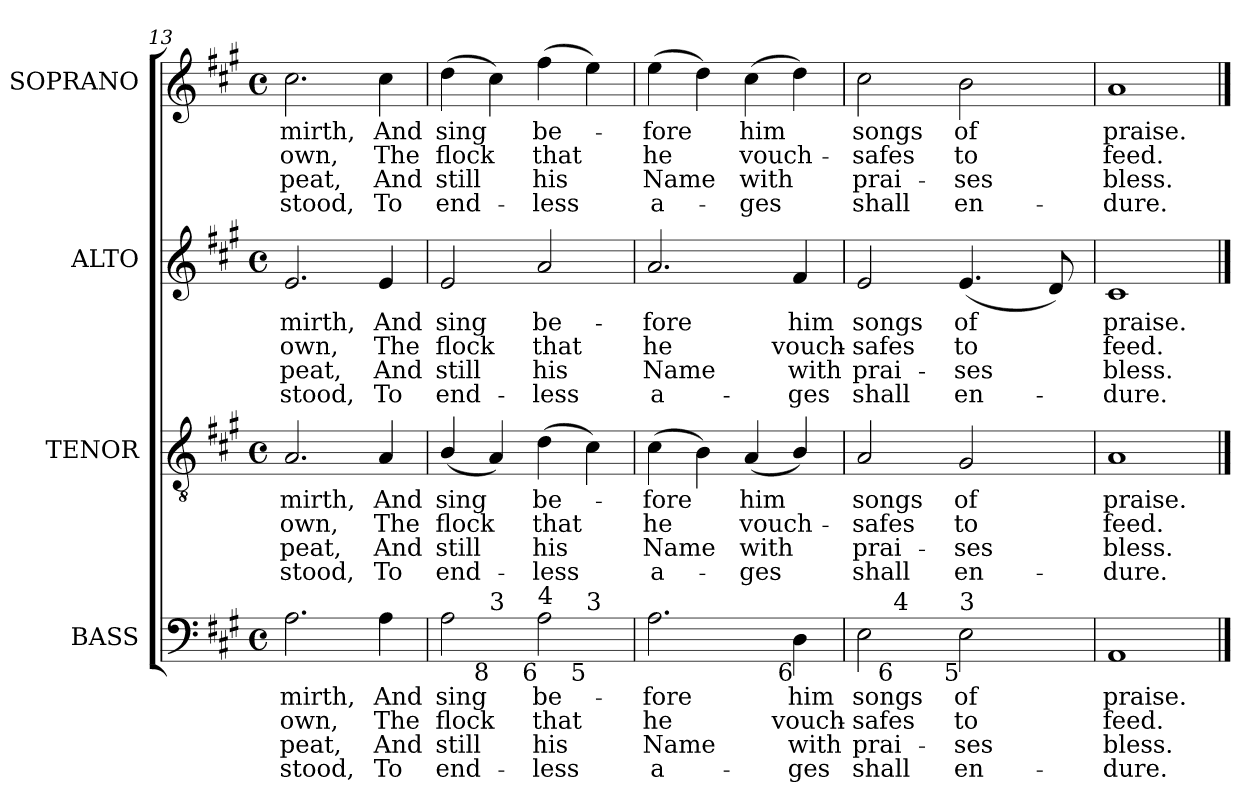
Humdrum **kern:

**kern	**text	**text	**text	**text	**kern	**text	**text	**text	**text	**kern	**text	**text	**text	**text	**kern	**text	**text	**text	**text
*part4	*part4	*part4	*part4	*part4	*part3	*part3	*part3	*part3	*part3	*part2	*part2	*part2	*part2	*part2	*part1	*part1	*part1	*part1	*part1
*staff4	*staff4	*staff4	*staff4	*staff4	*staff3	*staff3	*staff3	*staff3	*staff3	*staff2	*staff2	*staff2	*staff2	*staff2	*staff1	*staff1	*staff1	*staff1	*staff1
*I"BASS	*	*	*	*	*I"TENOR	*	*	*	*	*I"ALTO	*	*	*	*	*I"SOPRANO	*	*	*	*
*I'B.	*	*	*	*	*I'T.	*	*	*	*	*I'A.	*	*	*	*	*I'S.	*	*	*	*
*clefF4	*	*	*	*	*clefGv2	*	*	*	*	*clefG2	*	*	*	*	*clefG2	*	*	*	*
*	*	*	*	*	*ITrd7c12	*	*	*	*	*	*	*	*	*	*	*	*	*	*
*k[f#c#g#]	*	*	*	*	*k[f#c#g#]	*	*	*	*	*k[f#c#g#]	*	*	*	*	*k[f#c#g#]	*	*	*	*
*A:	*	*	*	*	*A:	*	*	*	*	*A:	*	*	*	*	*A:	*	*	*	*
*M4/4	*	*	*	*	*M4/4	*	*	*	*	*M4/4	*	*	*	*	*M4/4	*	*	*	*
*met(c)	*	*	*	*	*met(c)	*	*	*	*	*met(c)	*	*	*	*	*met(c)	*	*	*	*
=13	=13	=13	=13	=13	=13	=13	=13	=13	=13	=13	=13	=13	=13	=13	=13	=13	=13	=13	=13
!	!LO:LY:b:color=#000000	!LO:LY:b:color=#000000	!LO:LY:b:color=#000000	!LO:LY:b:color=#000000	!	!	!	!	!	!	!	!	!	!	!	!	!	!	!
!	!	!	!	!	!	!LO:LY:b:color=#000000	!LO:LY:b:color=#000000	!LO:LY:b:color=#000000	!LO:LY:b:color=#000000	!	!	!	!	!	!	!	!	!	!
!	!	!	!	!	!	!	!	!	!	!	!LO:LY:b:color=#000000	!LO:LY:b:color=#000000	!LO:LY:b:color=#000000	!LO:LY:b:color=#000000	!	!	!	!	!
!	!	!	!	!	!	!	!	!	!	!	!	!	!	!	!	!LO:LY:b:color=#000000	!LO:LY:b:color=#000000	!LO:LY:b:color=#000000	!LO:LY:b:color=#000000
2.Ai\	mirth,	own,	peat,	stood,	2.AAi/	mirth,	own,	peat,	stood,	2.ei/	mirth,	own,	peat,	stood,	2.cc#i\	mirth,	own,	peat,	stood,
!	!LO:LY:b:color=#000000	!LO:LY:b:color=#000000	!LO:LY:b:color=#000000	!LO:LY:b:color=#000000	!	!	!	!	!	!	!	!	!	!	!	!	!	!	!
!	!	!	!	!	!	!LO:LY:b:color=#000000	!LO:LY:b:color=#000000	!LO:LY:b:color=#000000	!LO:LY:b:color=#000000	!	!	!	!	!	!	!	!	!	!
!	!	!	!	!	!	!	!	!	!	!	!LO:LY:b:color=#000000	!LO:LY:b:color=#000000	!LO:LY:b:color=#000000	!LO:LY:b:color=#000000	!	!	!	!	!
!	!	!	!	!	!	!	!	!	!	!	!	!	!	!	!	!LO:LY:b:color=#000000	!LO:LY:b:color=#000000	!LO:LY:b:color=#000000	!LO:LY:b:color=#000000
4Ai\	And	The	And	To	4AAi/	And	The	And	To	4ei/	And	The	And	To	4cc#i\	And	The	And	To
=14	=14	=14	=14	=14	=14	=14	=14	=14	=14	=14	=14	=14	=14	=14	=14	=14	=14	=14	=14
!	!LO:LY:b:color=#000000	!LO:LY:b:color=#000000	!LO:LY:b:color=#000000	!LO:LY:b:color=#000000	!	!	!	!	!	!	!	!	!	!	!	!	!	!	!
!	!	!	!	!	!	!LO:LY:b:color=#000000	!LO:LY:b:color=#000000	!LO:LY:b:color=#000000	!LO:LY:b:color=#000000	!	!	!	!	!	!	!	!	!	!
!	!	!	!	!	!	!	!	!	!	!	!LO:LY:b:color=#000000	!LO:LY:b:color=#000000	!LO:LY:b:color=#000000	!LO:LY:b:color=#000000	!	!	!	!	!
!LO:TX:b:rj:t=9	!	!	!	!	!	!	!	!	!	!	!	!	!	!	!	!	!	!	!
!LO:TX:t=4	!	!	!	!	!	!	!	!	!	!	!	!	!	!	!	!	!	!	!
!	!	!	!	!	!	!	!	!	!	!	!	!	!	!	!	!LO:LY:b:color=#000000	!LO:LY:b:color=#000000	!LO:LY:b:color=#000000	!LO:LY:b:color=#000000
*^	*	*	*	*	*	*	*	*	*	*	*	*	*	*	*	*	*	*	*
*	*^	*	*	*	*	*	*	*	*	*	*	*	*	*	*	*	*	*	*	*
2Ai\	4ryy	2.ryy	sing	flock	still	end-	(4BBi/	sing	flock	still	end-	2ei/	sing	flock	still	end-	(4ddi\	sing	flock	still	end-
!	!LO:TX:b:rj:t=8	!	!	!	!	!	!	!	!	!	!	!	!	!	!	!	!	!	!	!	!
!	!LO:TX:t=3	!	!	!	!	!	!	!	!	!	!	!	!	!	!	!	!	!	!	!	!
.	2.ryy	.	.	.	.	.	4AAi/)	.	.	.	.	.	.	.	.	.	4cc#i\)	.	.	.	.
!	!	!	!LO:LY:b:color=#000000	!LO:LY:b:color=#000000	!LO:LY:b:color=#000000	!LO:LY:b:color=#000000	!	!	!	!	!	!	!	!	!	!	!	!	!	!	!
!	!	!	!	!	!	!	!	!LO:LY:b:color=#000000	!LO:LY:b:color=#000000	!LO:LY:b:color=#000000	!LO:LY:b:color=#000000	!	!	!	!	!	!	!	!	!	!
!	!	!	!	!	!	!	!	!	!	!	!	!	!LO:LY:b:color=#000000	!LO:LY:b:color=#000000	!LO:LY:b:color=#000000	!LO:LY:b:color=#000000	!	!	!	!	!
!LO:TX:b:rj:t=6	!	!	!	!	!	!	!	!	!	!	!	!	!	!	!	!	!	!	!	!	!
!LO:TX:t=4	!	!	!	!	!	!	!	!	!	!	!	!	!	!	!	!	!	!	!	!	!
!	!	!	!	!	!	!	!	!	!	!	!	!	!	!	!	!	!	!LO:LY:b:color=#000000	!LO:LY:b:color=#000000	!LO:LY:b:color=#000000	!LO:LY:b:color=#000000
2Ai\	.	.	be-	that	-his	less	(4Di\	be-	that	-his	less	2ai/	be-	that	-his	less	(4ff#i\	be-	that	-his	less
!	!	!LO:TX:b:rj:t=5	!	!	!	!	!	!	!	!	!	!	!	!	!	!	!	!	!	!	!
!	!	!LO:TX:t=3	!	!	!	!	!	!	!	!	!	!	!	!	!	!	!	!	!	!	!
.	.	4ryy	.	.	.	.	4C#i\)	.	.	.	.	.	.	.	.	.	4eei\)	.	.	.	.
*v	*v	*v	*	*	*	*	*	*	*	*	*	*	*	*	*	*	*	*	*	*	*
=15	=15	=15	=15	=15	=15	=15	=15	=15	=15	=15	=15	=15	=15	=15	=15	=15	=15	=15	=15
*^	*	*	*	*	*	*	*	*	*	*	*	*	*	*	*	*	*	*	*
*	*^	*	*	*	*	*	*	*	*	*	*	*	*	*	*	*	*	*	*	*
!	!	!	!LO:LY:b:color=#000000	!LO:LY:b:color=#000000	!LO:LY:b:color=#000000	!LO:LY:b:color=#000000	!	!	!	!	!	!	!	!	!	!	!	!	!	!	!
*v	*v	*v	*	*	*	*	*	*	*	*	*	*	*	*	*	*	*	*	*	*	*
*^	*	*	*	*	*	*	*	*	*	*	*	*	*	*	*	*	*	*	*
*	*^	*	*	*	*	*	*	*	*	*	*	*	*	*	*	*	*	*	*	*
!	!	!	!	!	!	!	!	!LO:LY:b:color=#000000	!LO:LY:b:color=#000000	!LO:LY:b:color=#000000	!LO:LY:b:color=#000000	!	!	!	!	!	!	!	!	!	!
*v	*v	*v	*	*	*	*	*	*	*	*	*	*	*	*	*	*	*	*	*	*	*
*^	*	*	*	*	*	*	*	*	*	*	*	*	*	*	*	*	*	*	*
*	*^	*	*	*	*	*	*	*	*	*	*	*	*	*	*	*	*	*	*	*
!	!	!	!	!	!	!	!	!	!	!	!	!	!LO:LY:b:color=#000000	!LO:LY:b:color=#000000	!LO:LY:b:color=#000000	!LO:LY:b:color=#000000	!	!	!	!	!
*v	*v	*v	*	*	*	*	*	*	*	*	*	*	*	*	*	*	*	*	*	*	*
*^	*	*	*	*	*	*	*	*	*	*	*	*	*	*	*	*	*	*	*
*	*^	*	*	*	*	*	*	*	*	*	*	*	*	*	*	*	*	*	*	*
!	!	!	!	!	!	!	!	!	!	!	!	!	!	!	!	!	!	!LO:LY:b:color=#000000	!LO:LY:b:color=#000000	!LO:LY:b:color=#000000	!LO:LY:b:color=#000000
*v	*v	*v	*	*	*	*	*	*	*	*	*	*	*	*	*	*	*	*	*	*	*
2.Ai\	-fore	he	Name	a-	(4C#i\	-fore	he	Name	a-	2.ai/	-fore	he	Name	a-	(4eei\	-fore	he	Name	a-
.	.	.	.	.	4BBi\)	.	.	.	.	.	.	.	.	.	4ddi\)	.	.	.	.
!	!	!	!	!	!	!LO:LY:b:color=#000000	!LO:LY:b:color=#000000	!LO:LY:b:color=#000000	!LO:LY:b:color=#000000	!	!	!	!	!	!	!	!	!	!
!	!	!	!	!	!	!	!	!	!	!	!	!	!	!	!	!LO:LY:b:color=#000000	!LO:LY:b:color=#000000	!LO:LY:b:color=#000000	!LO:LY:b:color=#000000
.	.	.	.	.	(4AAi/	him	vouch-	-with	ges	.	.	.	.	.	(4cc#i\	him	vouch-	-with	ges
!	!LO:LY:b:color=#000000	!LO:LY:b:color=#000000	!LO:LY:b:color=#000000	!LO:LY:b:color=#000000	!	!	!	!	!	!	!	!	!	!	!	!	!	!	!
!LO:TX:b:rj:t=6	!	!	!	!	!	!	!	!	!	!	!	!	!	!	!	!	!	!	!
!	!	!	!	!	!	!	!	!	!	!	!LO:LY:b:color=#000000	!LO:LY:b:color=#000000	!LO:LY:b:color=#000000	!LO:LY:b:color=#000000	!	!	!	!	!
4Di\	him	vouch-	-with	ges	4BBi/)	.	.	.	.	4f#i/	him	vouch-	-with	ges	4ddi\)	.	.	.	.
=16	=16	=16	=16	=16	=16	=16	=16	=16	=16	=16	=16	=16	=16	=16	=16	=16	=16	=16	=16
!	!LO:LY:b:color=#000000	!LO:LY:b:color=#000000	!LO:LY:b:color=#000000	!LO:LY:b:color=#000000	!	!	!	!	!	!	!	!	!	!	!	!	!	!	!
!	!	!	!	!	!	!LO:LY:b:color=#000000	!LO:LY:b:color=#000000	!LO:LY:b:color=#000000	!LO:LY:b:color=#000000	!	!	!	!	!	!	!	!	!	!
!	!	!	!	!	!	!	!	!	!	!	!LO:LY:b:color=#000000	!LO:LY:b:color=#000000	!LO:LY:b:color=#000000	!LO:LY:b:color=#000000	!	!	!	!	!
!	!	!	!	!	!	!	!	!	!	!	!	!	!	!	!	!LO:LY:b:color=#000000	!LO:LY:b:color=#000000	!LO:LY:b:color=#000000	!LO:LY:b:color=#000000
*^	*	*	*	*	*	*	*	*	*	*	*	*	*	*	*	*	*	*	*
2Ei\	16ryy	songs	-safes	prai-	-shall	2AAi/	songs	-safes	prai-	-shall	2ei/	songs	-safes	prai-	-shall	2cc#i\	songs	-safes	prai-	-shall
.	64ryy	.	.	.	.	.	.	.	.	.	.	.	.	.	.	.	.	.	.	.
.	256..ryy	.	.	.	.	.	.	.	.	.	.	.	.	.	.	.	.	.	.	.
!	!LO:TX:b:rj:t=6	!	!	!	!	!	!	!	!	!	!	!	!	!	!	!	!	!	!	!
!	!LO:TX:t=4	!	!	!	!	!	!	!	!	!	!	!	!	!	!	!	!	!	!	!
.	2ryy	.	.	.	.	.	.	.	.	.	.	.	.	.	.	.	.	.	.	.
!	!	!LO:LY:b:color=#000000	!LO:LY:b:color=#000000	!LO:LY:b:color=#000000	!LO:LY:b:color=#000000	!	!	!	!	!	!	!	!	!	!	!	!	!	!	!
!	!	!	!	!	!	!	!LO:LY:b:color=#000000	!LO:LY:b:color=#000000	!LO:LY:b:color=#000000	!LO:LY:b:color=#000000	!	!	!	!	!	!	!	!	!	!
!	!	!	!	!	!	!	!	!	!	!	!	!LO:LY:b:color=#000000	!LO:LY:b:color=#000000	!LO:LY:b:color=#000000	!LO:LY:b:color=#000000	!	!	!	!	!
!LO:TX:b:rj:t=5	!	!	!	!	!	!	!	!	!	!	!	!	!	!	!	!	!	!	!	!
!LO:TX:t=3	!	!	!	!	!	!	!	!	!	!	!	!	!	!	!	!	!	!	!	!
!	!	!	!	!	!	!	!	!	!	!	!	!	!	!	!	!	!LO:LY:b:color=#000000	!LO:LY:b:color=#000000	!LO:LY:b:color=#000000	!LO:LY:b:color=#000000
2Ei\	.	of	to	ses	en-	2GG#i/	of	to	ses	en-	(4.ei/	of	to	ses	en-	2bi\	of	to	ses	en-
.	4ryy	.	.	.	.	.	.	.	.	.	.	.	.	.	.	.	.	.	.	.
.	8ryy	.	.	.	.	.	.	.	.	.	.	.	.	.	.	.	.	.	.	.
.	.	.	.	.	.	.	.	.	.	.	8di/)	.	.	.	.	.	.	.	.	.
.	32ryy	.	.	.	.	.	.	.	.	.	.	.	.	.	.	.	.	.	.	.
.	128ryy	.	.	.	.	.	.	.	.	.	.	.	.	.	.	.	.	.	.	.
.	1024ryy	.	.	.	.	.	.	.	.	.	.	.	.	.	.	.	.	.	.	.
*v	*v	*	*	*	*	*	*	*	*	*	*	*	*	*	*	*	*	*	*	*
=17	=17	=17	=17	=17	=17	=17	=17	=17	=17	=17	=17	=17	=17	=17	=17	=17	=17	=17	=17
*^	*	*	*	*	*	*	*	*	*	*	*	*	*	*	*	*	*	*	*
!	!	!LO:LY:b:color=#000000	!LO:LY:b:color=#000000	!LO:LY:b:color=#000000	!LO:LY:b:color=#000000	!	!	!	!	!	!	!	!	!	!	!	!	!	!	!
*v	*v	*	*	*	*	*	*	*	*	*	*	*	*	*	*	*	*	*	*	*
*^	*	*	*	*	*	*	*	*	*	*	*	*	*	*	*	*	*	*	*
!	!	!	!	!	!	!	!LO:LY:b:color=#000000	!LO:LY:b:color=#000000	!LO:LY:b:color=#000000	!LO:LY:b:color=#000000	!	!	!	!	!	!	!	!	!	!
*v	*v	*	*	*	*	*	*	*	*	*	*	*	*	*	*	*	*	*	*	*
*^	*	*	*	*	*	*	*	*	*	*	*	*	*	*	*	*	*	*	*
!	!	!	!	!	!	!	!	!	!	!	!	!LO:LY:b:color=#000000	!LO:LY:b:color=#000000	!LO:LY:b:color=#000000	!LO:LY:b:color=#000000	!	!	!	!	!
*v	*v	*	*	*	*	*	*	*	*	*	*	*	*	*	*	*	*	*	*	*
*^	*	*	*	*	*	*	*	*	*	*	*	*	*	*	*	*	*	*	*
!	!	!	!	!	!	!	!	!	!	!	!	!	!	!	!	!	!LO:LY:b:color=#000000	!LO:LY:b:color=#000000	!LO:LY:b:color=#000000	!LO:LY:b:color=#000000
*v	*v	*	*	*	*	*	*	*	*	*	*	*	*	*	*	*	*	*	*	*
1AAi	praise.	feed.	-bless.	dure.	1AAi	praise.	feed.	-bless.	dure.	1c#i	praise.	feed.	-bless.	dure.	1ai	praise.	feed.	-bless.	dure.
==	==	==	==	==	==	==	==	==	==	==	==	==	==	==	==	==	==	==	==
*-	*-	*-	*-	*-	*-	*-	*-	*-	*-	*-	*-	*-	*-	*-	*-	*-	*-	*-	*-
